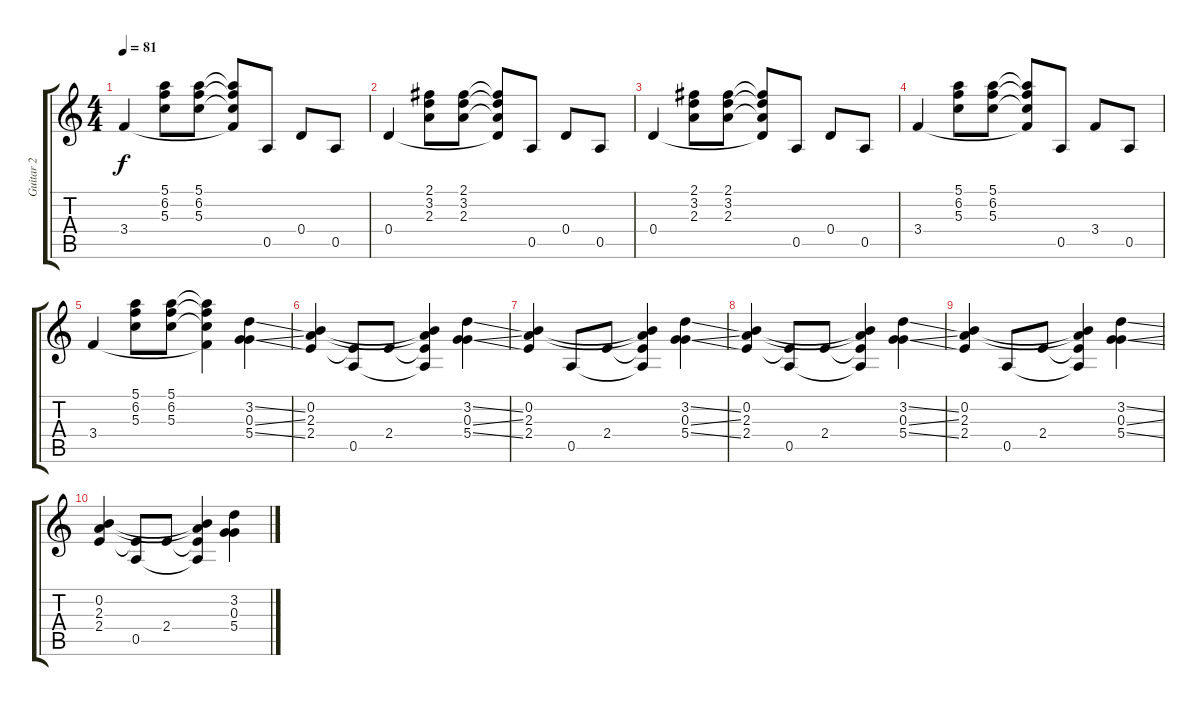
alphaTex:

\track ("Guitar 2" "Guitar 2") {instrument acousticguitarnylon}
\staff {score tabs}
\tuning (E4 B3 G3 D3 A2 E2) {hide}
\ts (4 4)
\tempo 81
\clef g2
\ks c
3.4.4{dy f} (5.1 6.2 5.3).8 (5.1 6.2 5.3).8 (5.1{t} 6.2{t} 5.3{t} 3.4{t}).8 0.5.8 0.4.8 0.5.8 |
0.4.4 (2.1 3.2 2.3).8 (2.1 3.2 2.3).8 (2.1{t} 3.2{t} 2.3{t} 0.4{t}).8 0.5.8 0.4.8 0.5.8 |
0.4.4 (2.1 3.2 2.3).8 (2.1 3.2 2.3).8 (2.1{t} 3.2{t} 2.3{t} 0.4{t}).8 0.5.8 0.4.8 0.5.8 |
3.4.4 (5.1 6.2 5.3).8 (5.1 6.2 5.3).8 (5.1{t} 6.2{t} 5.3{t} 3.4{t}).8 0.5.8 3.4.8 0.5.8 |
3.4.4 (5.1 6.2 5.3).8 (5.1 6.2 5.3).8 (5.1{t} 6.2{t} 5.3{t} 3.4{t}).4 (3.2{ss} 0.3{ss} 5.4{ss}).4 |
(0.2 2.3 2.4).4 (2.4{t} 0.5).8 2.4.8 (0.2{t} 2.3{t} 2.4{t} 0.5{t}).4 (3.2{ss} 0.3{ss} 5.4{ss}).4 |
(0.2 2.3 2.4).4 0.5.8 2.4.8 (0.2{t} 2.3{t} 2.4{t} 0.5{t}).4 (3.2{ss} 0.3{ss} 5.4{ss}).4 |
(0.2 2.3 2.4).4{volume 8} (2.4{t} 0.5).8 2.4.8 (0.2{t} 2.3{t} 2.4{t} 0.5{t}).4 (3.2{ss} 0.3{ss} 5.4{ss}).4 |
(0.2 2.3 2.4).4{volume 4} 0.5.8 2.4.8 (0.2{t} 2.3{t} 2.4{t} 0.5{t}).4 (3.2{ss} 0.3{ss} 5.4{ss}).4 |
(0.2 2.3 2.4).4{volume 0} (2.4{t} 0.5).8 2.4.8 (0.2{t} 2.3{t} 2.4{t} 0.5{t}).4 (3.2 0.3 5.4).4
